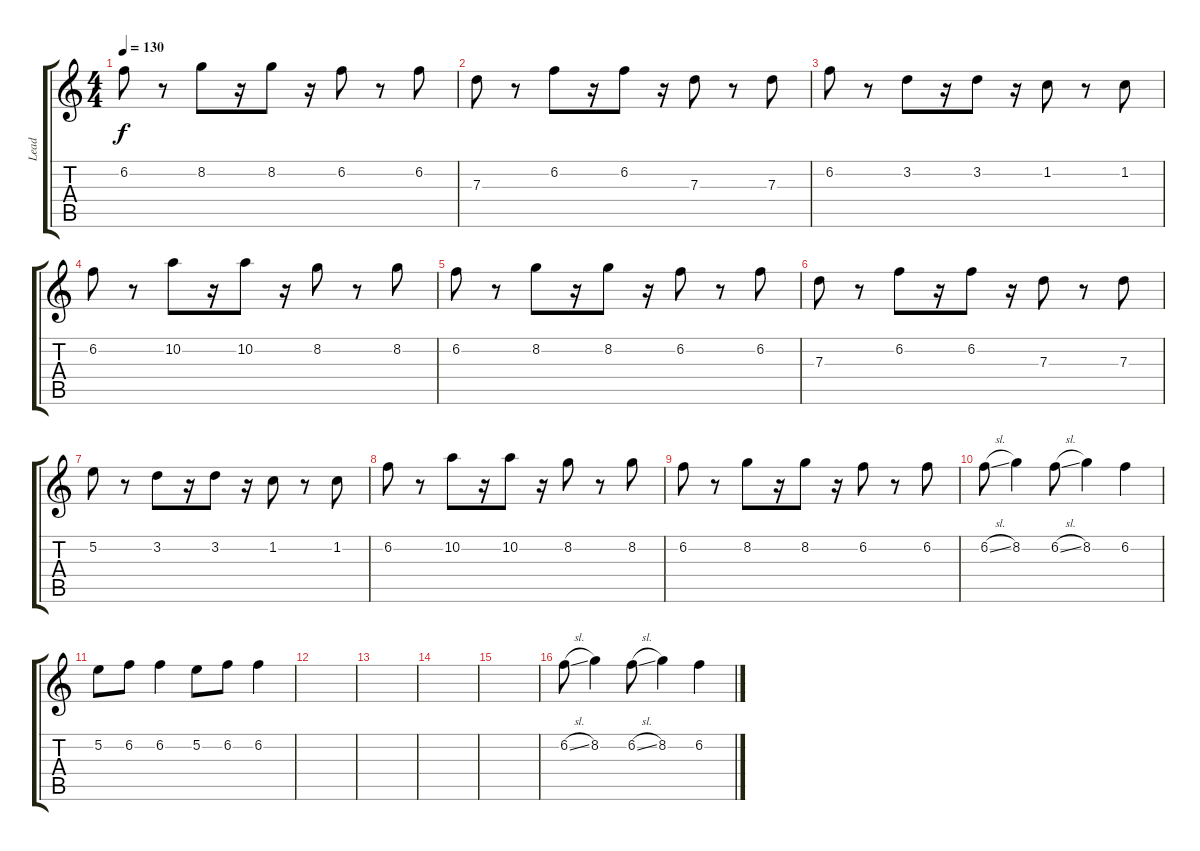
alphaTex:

\track ("Lead" "Lead") {instrument electricguitarclean}
\staff {score tabs}
\tuning (E4 B3 G3 D3 A2 E2) {hide}
\ts (4 4)
\tempo 130
\clef g2
\ks c
6.2.8{dy f} r.8 8.2.8 r.16 8.2.8 r.16 6.2.8 r.8 6.2.8 |
7.3.8 r.8 6.2.8 r.16 6.2.8 r.16 7.3.8 r.8 7.3.8 |
6.2.8 r.8 3.2.8 r.16 3.2.8 r.16 1.2.8 r.8 1.2.8 |
6.2.8 r.8 10.2.8 r.16 10.2.8 r.16 8.2.8 r.8 8.2.8 |
6.2.8 r.8 8.2.8 r.16 8.2.8 r.16 6.2.8 r.8 6.2.8 |
7.3.8 r.8 6.2.8 r.16 6.2.8 r.16 7.3.8 r.8 7.3.8 |
5.2.8 r.8 3.2.8 r.16 3.2.8 r.16 1.2.8 r.8 1.2.8 |
6.2.8 r.8 10.2.8 r.16 10.2.8 r.16 8.2.8 r.8 8.2.8 |
6.2.8 r.8 8.2.8 r.16 8.2.8 r.16 6.2.8 r.8 6.2.8 |
6.2{sl}.8 8.2.4 6.2{sl}.8 8.2.4 6.2.4 |
5.2.8 6.2.8 6.2.4 5.2.8 6.2.8 6.2.4 |
|
|
|
|
6.2{sl}.8 8.2.4 6.2{sl}.8 8.2.4 6.2.4
